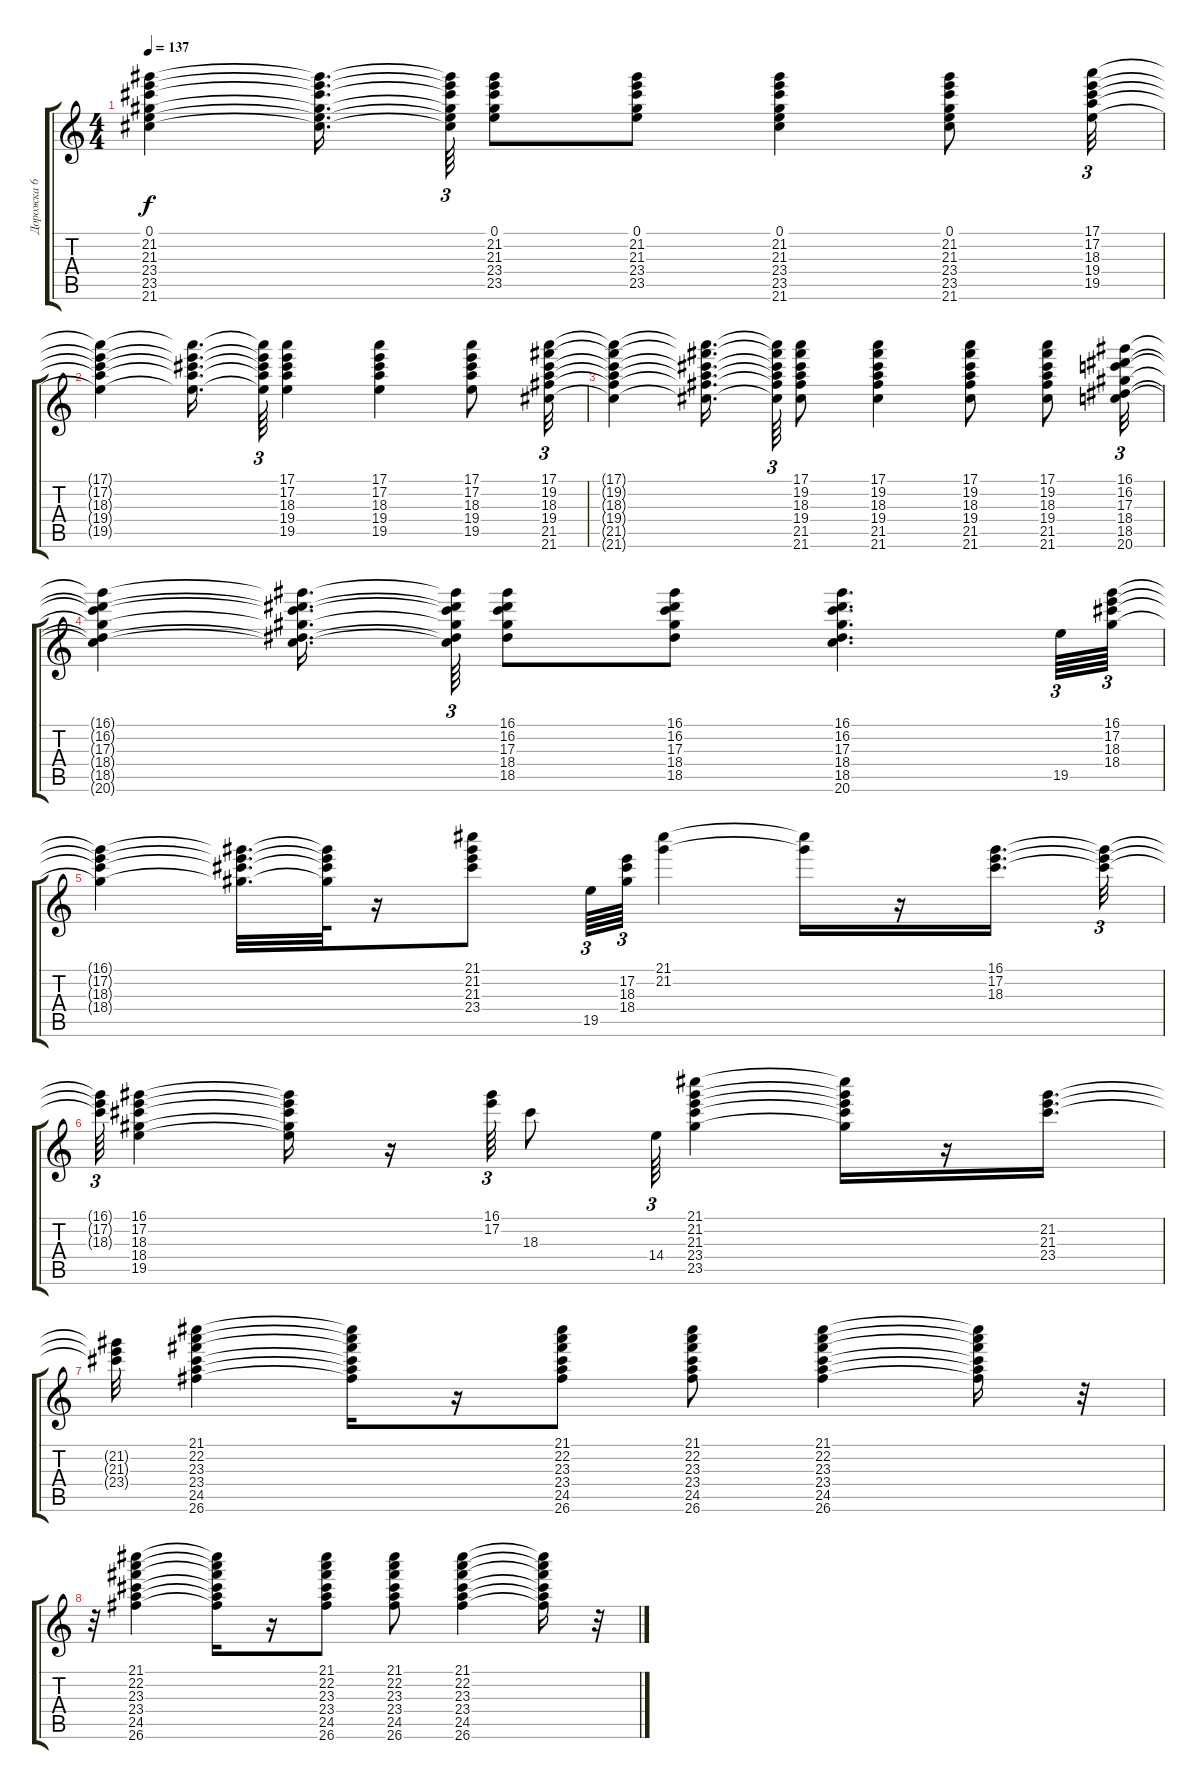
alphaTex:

\track ("Дорожка 6" "Дорожка 6") {instrument electricguitarclean}
\staff {score tabs}
\tuning (E4 B3 G3 D3 A2 E2) {hide}
\ts (4 4)
\tempo 137
\clef g2
\ks c
(0.1{t} 21.2{t} 21.3{t} 23.4{t} 23.5{t} 21.6{t}).4{dy f} (0.1{t} 21.2{t} 21.3{t} 23.4{t} 23.5{t} 21.6{t}).16{d beam splitsecondary} (0.1{t} 21.2{t} 21.3{t} 23.4{t} 23.5{t} 21.6{t}).64{tu (3 2)} (0.1 21.2 21.3 23.4 23.5).8 (0.1 21.2 21.3 23.4 23.5).8 (0.1 21.2 21.3 23.4 23.5 21.6).4 (0.1 21.2 21.3 23.4 23.5 21.6).8 (17.1 17.2 18.3 19.4 19.5).32{tu (3 2)} |
(17.1{t} 17.2{t} 18.3{t} 19.4{t} 19.5{t}).4 (17.1{t} 17.2{t} 18.3{t} 19.4{t} 19.5{t}).16{d} (17.1{t} 17.2{t} 18.3{t} 19.4{t} 19.5{t}).64{tu (3 2)} (17.1 17.2 18.3 19.4 19.5).4 (17.1 17.2 18.3 19.4 19.5).4 (17.1 17.2 18.3 19.4 19.5).8 (17.1 19.2 18.3 19.4 21.5 21.6).32{tu (3 2)} |
(17.1{t} 19.2{t} 18.3{t} 19.4{t} 21.5{t} 21.6{t}).4 (17.1{t} 19.2{t} 18.3{t} 19.4{t} 21.5{t} 21.6{t}).16{d beam splitsecondary} (17.1{t} 19.2{t} 18.3{t} 19.4{t} 21.5{t} 21.6{t}).64{tu (3 2)} (17.1 19.2 18.3 19.4 21.5 21.6).8 (17.1 19.2 18.3 19.4 21.5 21.6).4 (17.1 19.2 18.3 19.4 21.5 21.6).8 (17.1 19.2 18.3 19.4 21.5 21.6).8 (16.1 16.2 17.3 18.4 18.5 20.6).32{tu (3 2)} |
(16.1{t} 16.2{t} 17.3{t} 18.4{t} 18.5{t} 20.6{t}).4 (16.1{t} 16.2{t} 17.3{t} 18.4{t} 18.5{t} 20.6{t}).16{d beam splitsecondary} (16.1{t} 16.2{t} 17.3{t} 18.4{t} 18.5{t} 20.6{t}).64{tu (3 2)} (16.1 16.2 17.3 18.4 18.5).8 (16.1 16.2 17.3 18.4 18.5).8 (16.1 16.2 17.3 18.4 18.5 20.6).4{d} 19.5.64{tu (3 2)} (16.1 17.2 18.3 18.4).64{tu (3 2)} |
(16.1{t} 17.2{t} 18.3{t} 18.4{t}).4 (16.1{t} 17.2{t} 18.3{t} 18.4{t}).32{d} (16.1{t} 17.2{t} 18.3{t} 18.4{t}).64 r.16 (21.1 21.2 21.3 23.4).8 19.5.64{tu (3 2)} (17.2 18.3 18.4).64{tu (3 2)} (21.1 21.2).4 (21.1{t} 21.2{t}).16 r.16 (16.1 17.2 18.3).16{d} (16.1{t} 17.2{t} 18.3{t}).32{tu (3 2)} |
(16.1{t} 17.2{t} 18.3{t}).64{tu (3 2)} (16.1 17.2 18.3 18.4 19.5).4 (16.1{t} 17.2{t} 18.3{t} 18.4{t} 19.5{t}).16 r.16 (16.1 17.2).64{tu (3 2)} 18.3.8 14.4.64{tu (3 2)} (21.1 21.2 21.3 23.4 23.5).4 (21.1{t} 21.2{t} 21.3{t} 23.4{t} 23.5{t}).16 r.16 (21.2 21.3 23.4).16{d} |
(21.2{t} 21.3{t} 23.4{t}).32 (21.1 22.2 23.3 23.4 24.5 26.6).4 (21.1{t} 22.2{t} 23.3{t} 23.4{t} 24.5{t} 26.6{t}).16 r.16 (21.1 22.2 23.3 23.4 24.5 26.6).8 (21.1 22.2 23.3 23.4 24.5 26.6).8 (21.1 22.2 23.3 23.4 24.5 26.6).4 (21.1{t} 22.2{t} 23.3{t} 23.4{t} 24.5{t} 26.6{t}).16 r.32 |
r.32 (21.1 22.2 23.3 23.4 24.5 26.6).4 (21.1{t} 22.2{t} 23.3{t} 23.4{t} 24.5{t} 26.6{t}).16 r.16 (21.1 22.2 23.3 23.4 24.5 26.6).8 (21.1 22.2 23.3 23.4 24.5 26.6).8 (21.1 22.2 23.3 23.4 24.5 26.6).4 (21.1{t} 22.2{t} 23.3{t} 23.4{t} 24.5{t} 26.6{t}).16 r.32
